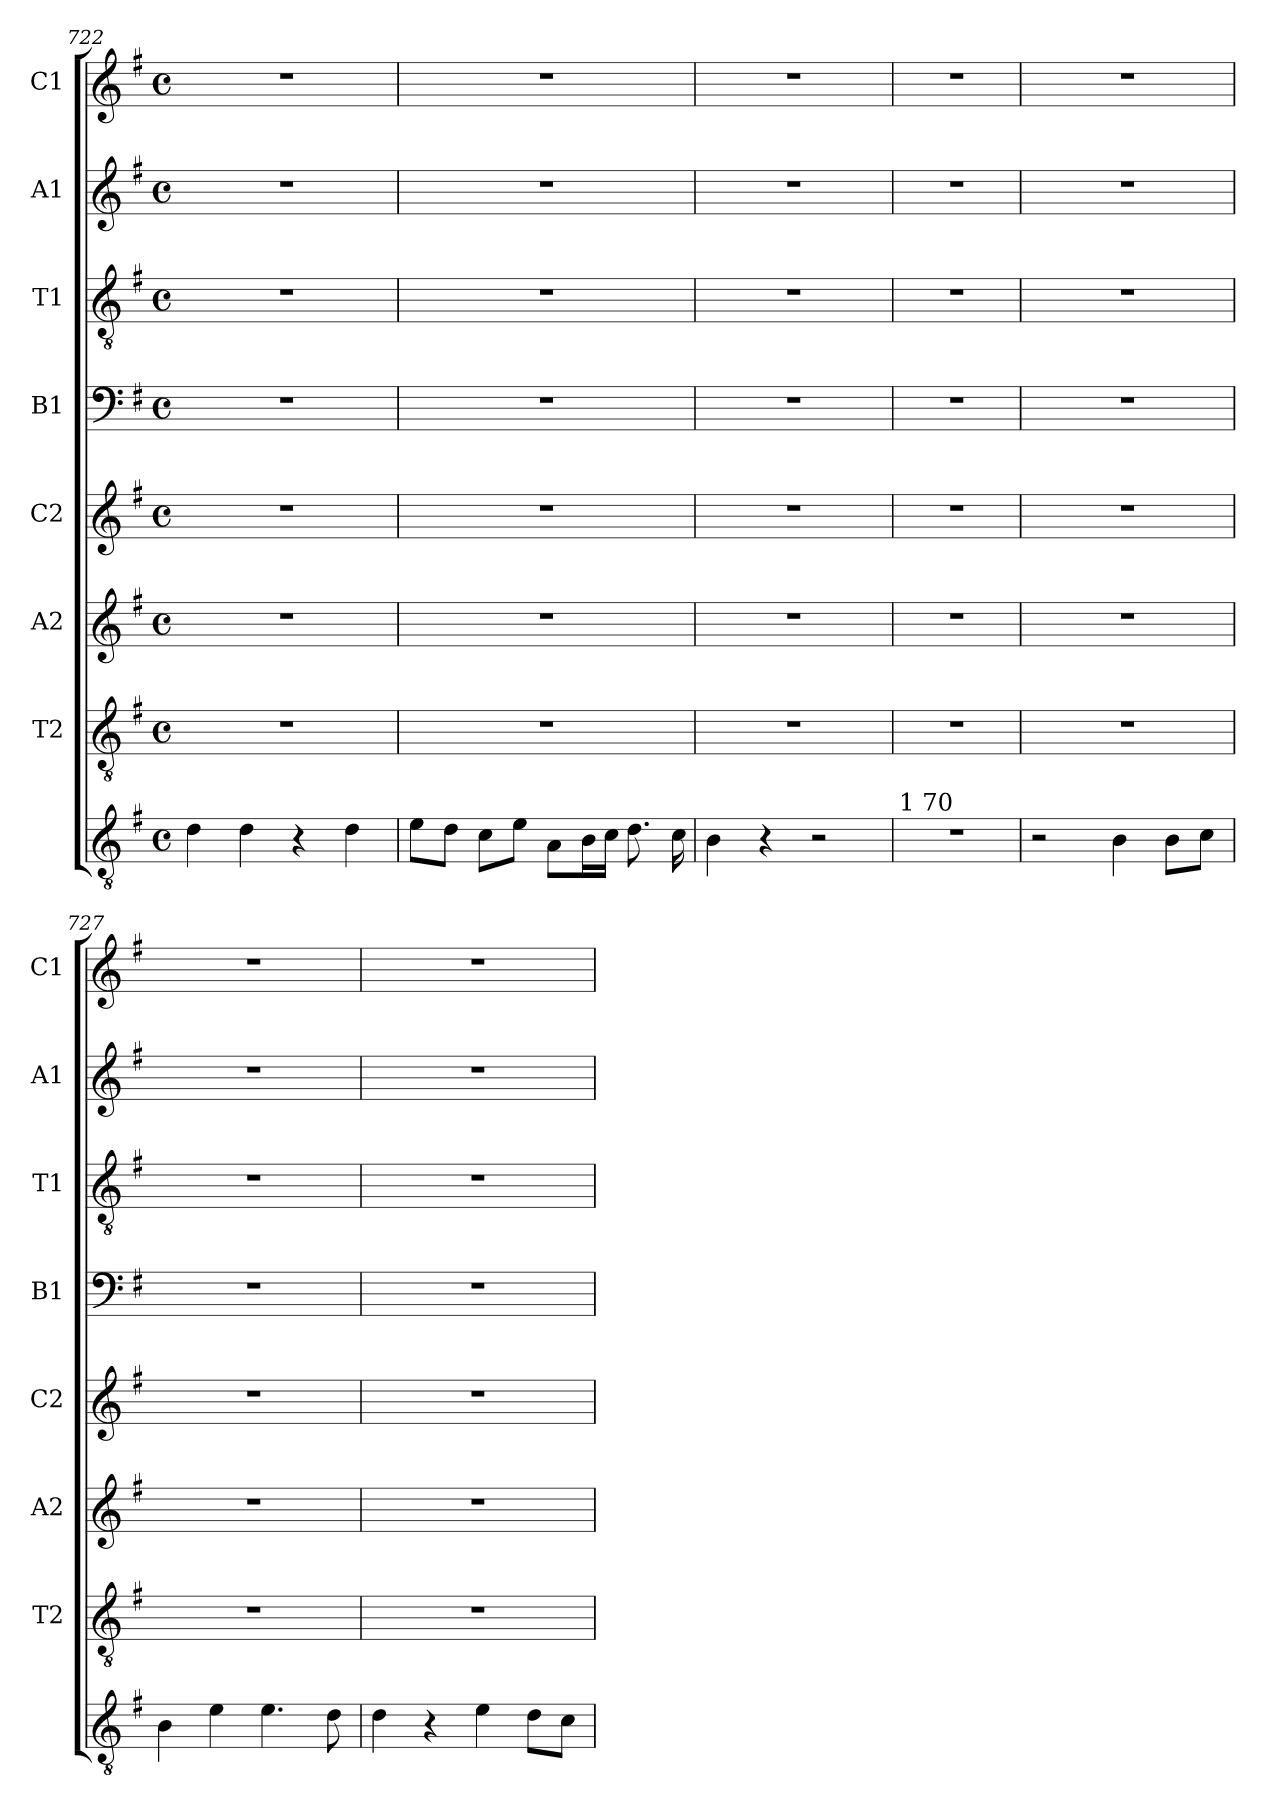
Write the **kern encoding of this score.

**kern	**kern	**kern	**kern	**kern	**kern	**kern	**kern
*part8	*part7	*part6	*part5	*part4	*part3	*part2	*part1
*staff8	*staff7	*staff6	*staff5	*staff4	*staff3	*staff2	*staff1
*	*I"T2	*I"A2	*I"C2	*I"B1	*I"T1	*I"A1	*I"C1
*	*I'T2	*I'A2	*I'C2	*I'B1	*I'T1	*I'A1	*I'C1
*clefGv2	*clefGv2	*clefG2	*clefG2	*clefF4	*clefGv2	*clefG2	*clefG2
*k[f#]	*k[f#]	*k[f#]	*k[f#]	*k[f#]	*k[f#]	*k[f#]	*k[f#]
*G:	*G:	*G:	*G:	*G:	*G:	*G:	*G:
*M4/4	*M4/4	*M4/4	*M4/4	*M4/4	*M4/4	*M4/4	*M4/4
*met(c)	*met(c)	*met(c)	*met(c)	*met(c)	*met(c)	*met(c)	*met(c)
=722	=722	=722	=722	=722	=722	=722	=722
4d\	1r	1r	1r	1r	1r	1r	1r
4d\	.	.	.	.	.	.	.
4r	.	.	.	.	.	.	.
4d\	.	.	.	.	.	.	.
=723	=723	=723	=723	=723	=723	=723	=723
8e\L	1r	1r	1r	1r	1r	1r	1r
8d\J	.	.	.	.	.	.	.
8c\L	.	.	.	.	.	.	.
8e\J	.	.	.	.	.	.	.
8A\L	.	.	.	.	.	.	.
16B\L	.	.	.	.	.	.	.
16c\JJ	.	.	.	.	.	.	.
8.d\	.	.	.	.	.	.	.
16c\	.	.	.	.	.	.	.
=724	=724	=724	=724	=724	=724	=724	=724
4B\	1r	1r	1r	1r	1r	1r	1r
4r	.	.	.	.	.	.	.
2r	.	.	.	.	.	.	.
!!LO:LB:g=z
=725	=725	=725	=725	=725	=725	=725	=725
!LO:TX:a:t=1 70	!	!	!	!	!	!	!
1r	1r	1r	1r	1r	1r	1r	1r
=726	=726	=726	=726	=726	=726	=726	=726
2r	1r	1r	1r	1r	1r	1r	1r
4B\	.	.	.	.	.	.	.
8B\L	.	.	.	.	.	.	.
8c\J	.	.	.	.	.	.	.
=727	=727	=727	=727	=727	=727	=727	=727
4B\	1r	1r	1r	1r	1r	1r	1r
4e\	.	.	.	.	.	.	.
4.e\	.	.	.	.	.	.	.
8d\	.	.	.	.	.	.	.
=728	=728	=728	=728	=728	=728	=728	=728
4d\	1r	1r	1r	1r	1r	1r	1r
4r	.	.	.	.	.	.	.
4e\	.	.	.	.	.	.	.
8d\L	.	.	.	.	.	.	.
8c\J	.	.	.	.	.	.	.
=	=	=	=	=	=	=	=
*-	*-	*-	*-	*-	*-	*-	*-
